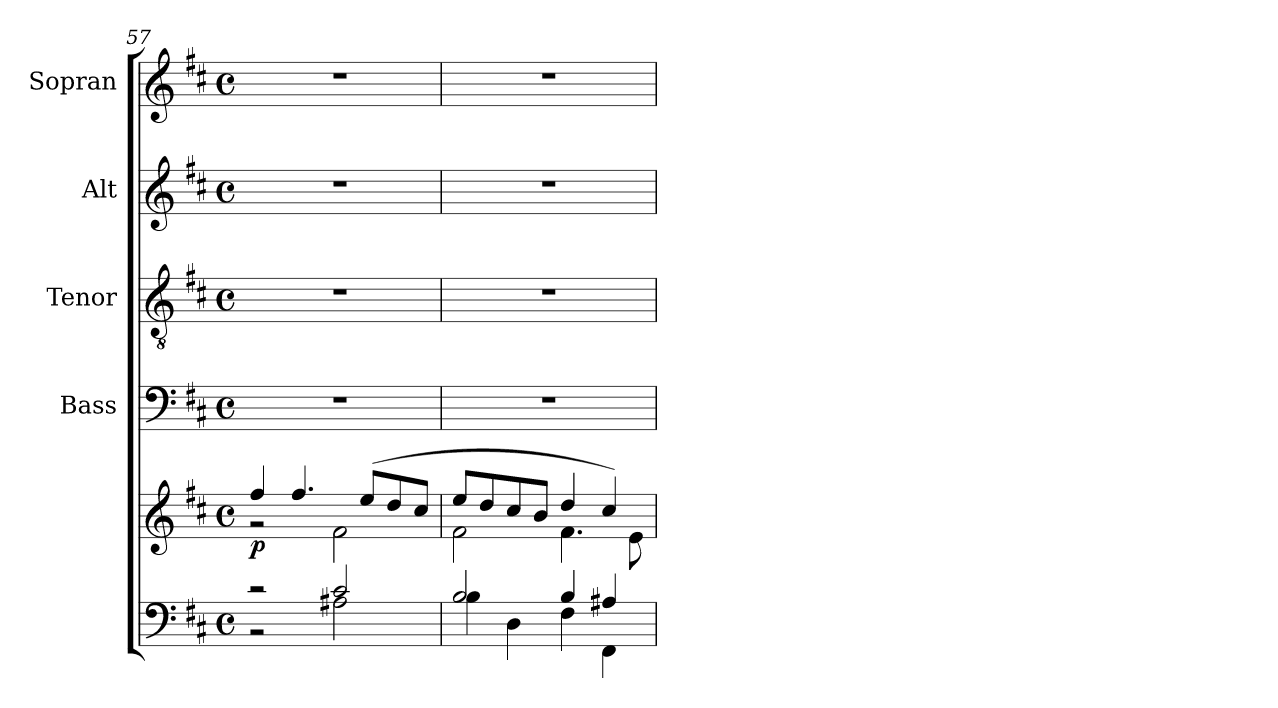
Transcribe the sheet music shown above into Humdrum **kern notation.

**kern	**kern	**dynam	**kern	**kern	**kern	**kern
*part5	*part5	*part5	*part4	*part3	*part2	*part1
*staff6	*staff5	*staff5/6	*staff4	*staff3	*staff2	*staff1
*	*	*	*I"Bass	*I"Tenor	*I"Alt	*I"Sopran
*	*	*	*I'B.	*I'T.	*I'A.	*I'S.
*clefF4	*clefG2	*	*clefF4	*clefGv2	*clefG2	*clefG2
*k[f#c#]	*k[f#c#]	*	*k[f#c#]	*k[f#c#]	*k[f#c#]	*k[f#c#]
*D:	*D:	*	*D:	*D:	*D:	*D:
*M4/4	*M4/4	*	*M4/4	*M4/4	*M4/4	*M4/4
*met(c)	*met(c)	*	*met(c)	*met(c)	*met(c)	*met(c)
=57	=57	=57	=57	=57	=57	=57
*^	*^	*	*	*	*	*
!	!	!	!	!LO:DY:b	!	!	!	!
2r	2r	4ff#/	2rg	p	1r	1r	1r	1r
.	.	4.ff#/	.	.	.	.	.	.
2c#/	2A#X\	.	2f#\	.	.	.	.	.
.	.	(>8ee/L	.	.	.	.	.	.
.	.	8dd/	.	.	.	.	.	.
.	.	8cc#/J	.	.	.	.	.	.
=58	=58	=58	=58	=58	=58	=58	=58	=58
2B/	4B\	8ee/L	2f#\	.	1r	1r	1r	1r
.	.	8dd/	.	.	.	.	.	.
.	4D\	8cc#/	.	.	.	.	.	.
.	.	8b/J	.	.	.	.	.	.
4B/	4F#\	4dd/	4.f#\	.	.	.	.	.
4A#X/	4FF#\	4cc#/)	.	.	.	.	.	.
.	.	.	8e\	.	.	.	.	.
*v	*v	*	*	*	*	*	*	*
*	*v	*v	*	*	*	*	*
=	=	=	=	=	=	=
*-	*-	*-	*-	*-	*-	*-
